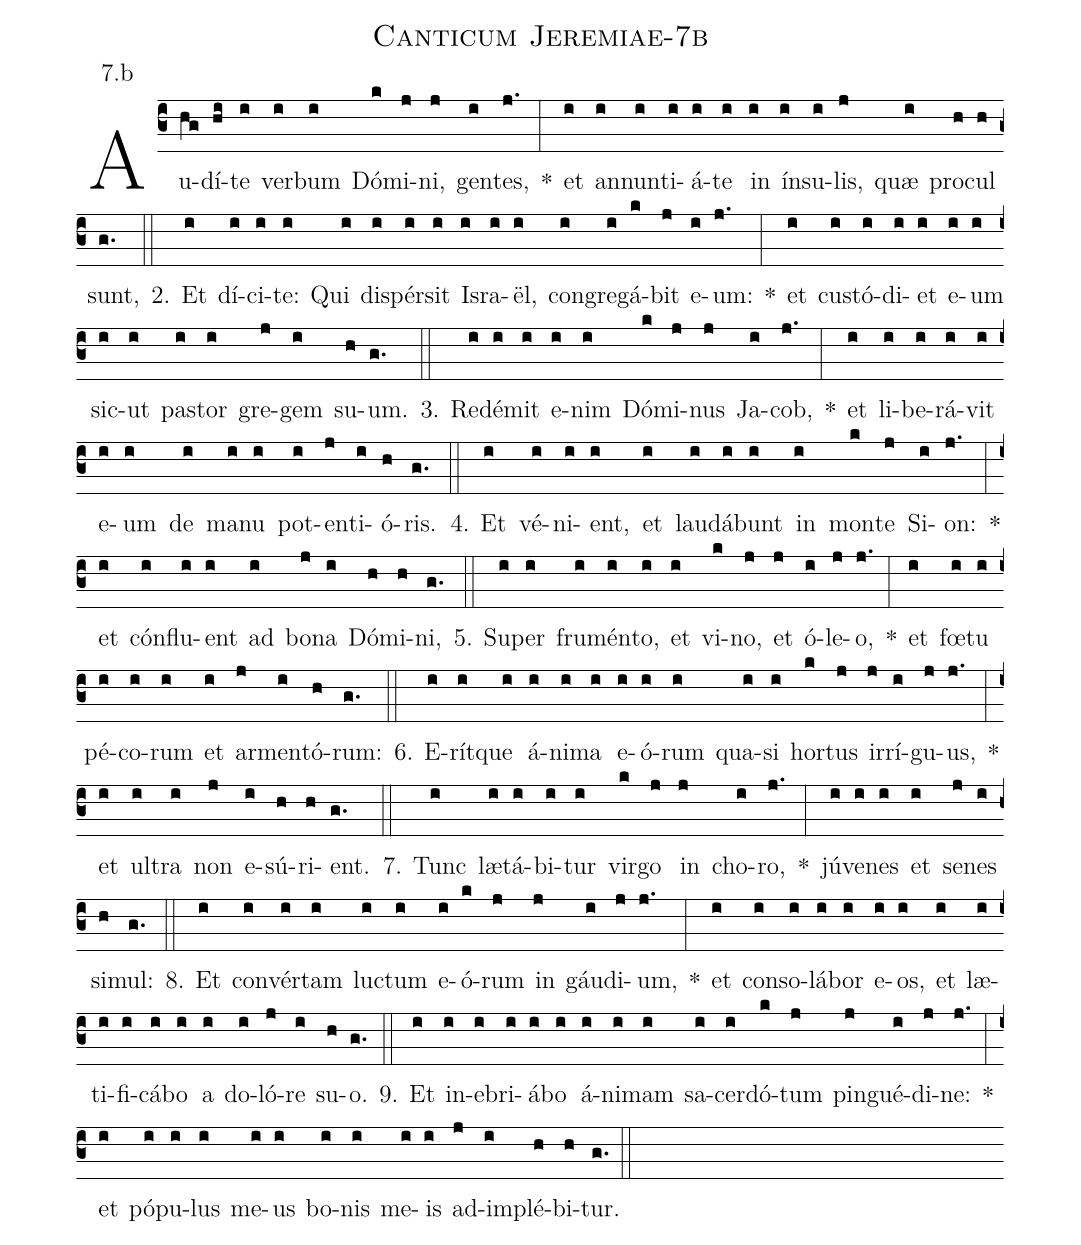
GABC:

name: Canticum Jeremiae-7b;
annotation: 7.b;
%%
(c3)Au(hg)dí(hi)te(i) ver(i)bum(i) Dó(k)mi(j)ni,(j) gen(i)tes,(j.) *(:) et(i) an(i)nun(i)ti(i)á(i)te(i) in(i) ín(i)su(i)lis,(j) quæ(i) pro(h)cul(h) sunt,(g.) (::)
2. Et(i) dí(i)ci(i)te:(i) Qui(i) di(i)spér(i)sit(i) Is(i)ra(i)ël,(i) con(i)gre(i)gá(k)bit(j) e(i)um:(j.) *(:) et(i) cus(i)tó(i)di(i)et(i) e(i)um(i) sic(i)ut(i) pas(i)tor(i) gre(j)gem(i) su(h)um.(g.) (::)
3. Red(i)é(i)mit(i) e(i)nim(i) Dó(k)mi(j)nus(j) Ja(i)cob,(j.) *(:) et(i) li(i)be(i)rá(i)vit(i) e(i)um(i) de(i) ma(i)nu(i) pot(i)en(j)ti(i)ó(h)ris.(g.) (::)
4. Et(i) vé(i)ni(i)ent,(i) et(i) lau(i)dá(i)bunt(i) in(i) mon(k)te(j) Si(i)on:(j.) *(:) et(i) cón(i)flu(i)ent(i) ad(i) bo(j)na(i) Dó(h)mi(h)ni,(g.) (::)
5. Su(i)per(i) fru(i)mén(i)to,(i) et(i) vi(k)no,(j) et(j) ó(i)le(j)o,(j.) *(:) et(i) fœ(i)tu(i) pé(i)co(i)rum(i) et(i) ar(j)men(i)tó(h)rum:(g.) (::)
6. E(i)rít(i)que(i) á(i)ni(i)ma(i) e(i)ó(i)rum(i) qua(i)si(i) hor(k)tus(j) ir(j)rí(i)gu(j)us,(j.) *(:) et(i) ul(i)tra(i) non(j) e(i)sú(h)ri(h)ent.(g.) (::)
7. Tunc(i) læ(i)tá(i)bi(i)tur(i) vir(k)go(j) in(j) cho(i)ro,(j.) *(:) jú(i)ve(i)nes(i) et(i) se(j)nes(i) si(h)mul:(g.) (::)
8. Et(i) con(i)vér(i)tam(i) luc(i)tum(i) e(i)ó(k)rum(j) in(j) gáu(i)di(j)um,(j.) *(:) et(i) con(i)so(i)lá(i)bor(i) e(i)os,(i) et(i) læ(i)ti(i)fi(i)cá(i)bo(i) a(i) do(i)ló(j)re(i) su(h)o.(g.) (::)
9. Et(i) in(i)e(i)bri(i)á(i)bo(i) á(i)ni(i)mam(i) sa(i)cer(i)dó(k)tum(j) pin(j)gué(i)di(j)ne:(j.) *(:) et(i) pó(i)pu(i)lus(i) me(i)us(i) bo(i)nis(i) me(i)is(i) ad(j)im(i)plé(h)bi(h)tur.(g.) (::)
